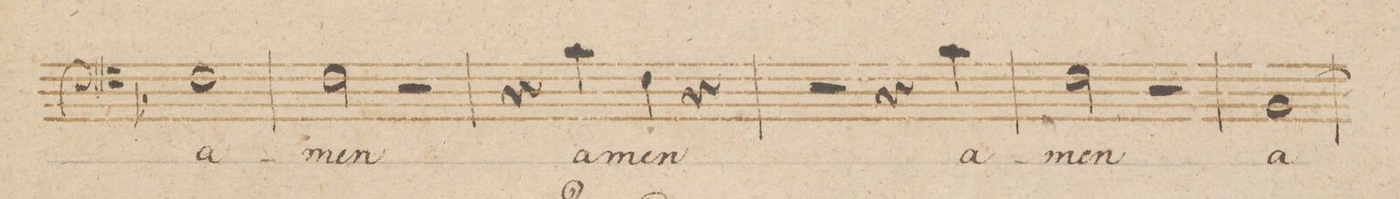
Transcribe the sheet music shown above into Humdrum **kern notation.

**kern	**text	**dynam
*I"Basso.	*	*
*clefF4	*	*
*k[b-]	*	*
*met(c)	*	*
*M4/4	*	*
1F	a-	.
=276	=276	=276
2F\	-men	.
2r	.	.
=277	=277	=277
4r	.	.
4c\	a-	.
4F\	-men	.
4r	.	.
=278	=278	=278
2r	.	.
4r	.	.
4c\	a-	.
=279	=279	=279
2F\	-men	.
2r	.	.
=280	=280	=280
[>1BB-	a-	.
=281	=281	=281
*-	*-	*-
